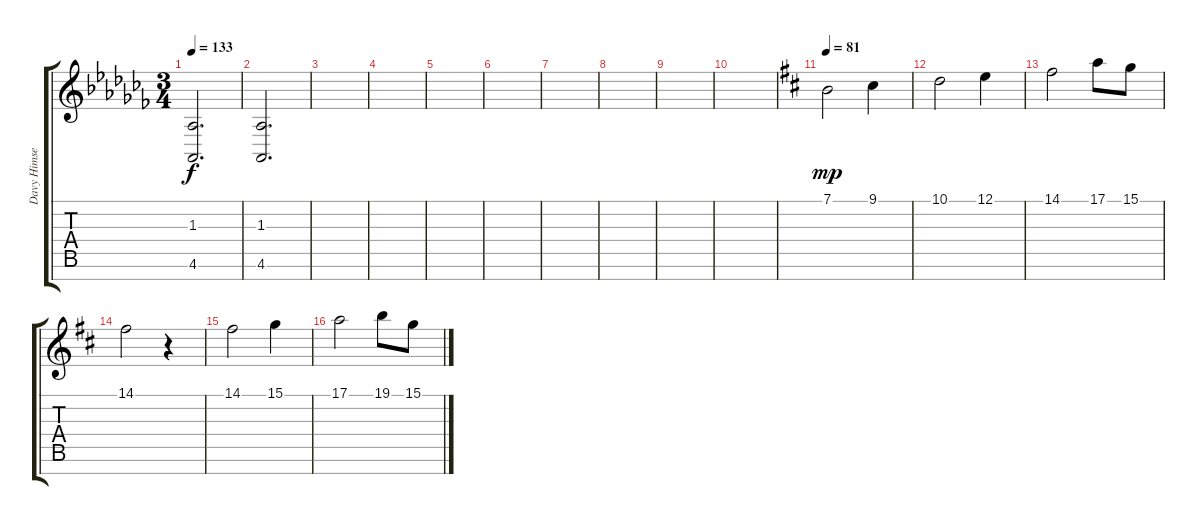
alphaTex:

\track ("Davy Himself" "Davy Himse") {instrument churchorgan}
\staff {score tabs}
\tuning (E4 B3 G3 D3 A2 E2 B1) {hide}
\ts (3 4)
\tempo 133
\clef g2
\ks abminor
(1.3 4.6).2{d dy f} |
(1.3 4.6).2{d} |
|
|
|
|
|
|
|
|
\tempo 81
\ks bminor
7.1.2{dy mp instrument musicbox} 9.1.4 |
10.1.2 12.1.4 |
14.1.2 17.1.8 15.1.8 |
14.1.2 r.4 |
14.1.2 15.1.4 |
17.1.2 19.1.8 15.1.8
